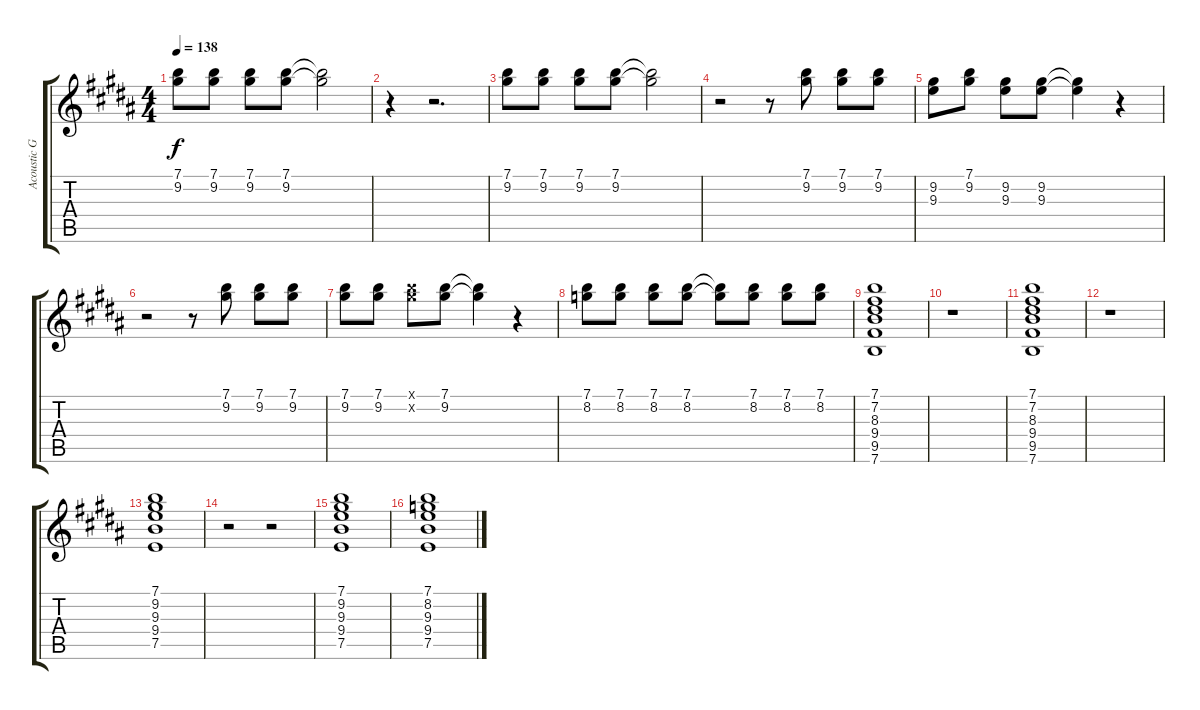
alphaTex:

\track ("Acoustic Guitar 2" "Acoustic G") {instrument acousticguitarsteel}
\staff {score tabs}
\tuning (E4 B3 G3 D3 A2 E2) {hide}
\ts (4 4)
\tempo 138
\clef g2
\ks b
(7.1 9.2).8{dy f} (7.1 9.2).8 (7.1 9.2).8 (7.1 9.2).8 (7.1{t} 9.2{t}).2 |
r.4 r.2{d} |
(7.1 9.2).8 (7.1 9.2).8 (7.1 9.2).8 (7.1 9.2).8 (7.1{t} 9.2{t}).2 |
r.2 r.8 (7.1 9.2).8 (7.1 9.2).8 (7.1 9.2).8 |
(9.2 9.3).8 (7.1 9.2).8 (9.2 9.3).8 (9.2 9.3).8 (9.2{t} 9.3{t}).4 r.4 |
r.2 r.8 (7.1 9.2).8 (7.1 9.2).8 (7.1 9.2).8 |
(7.1 9.2).8 (7.1 9.2).8 (7.1{x} 9.2{x}).8 (7.1 9.2).8 (7.1{t} 9.2{t}).4 r.4 |
(7.1 8.2).8 (7.1 8.2).8 (7.1 8.2).8 (7.1 8.2).8 (7.1{t} 8.2{t}).8 (7.1 8.2).8 (7.1 8.2).8 (7.1 8.2).8 |
(7.1 7.2 8.3 9.4 9.5 7.6).1 |
r.1 |
(7.1 7.2 8.3 9.4 9.5 7.6).1 |
r.1 |
(7.1 9.2 9.3 9.4 7.5).1 |
r.2 r.2 |
(7.1 9.2 9.3 9.4 7.5).1 |
(7.1 8.2 9.3 9.4 7.5).1
